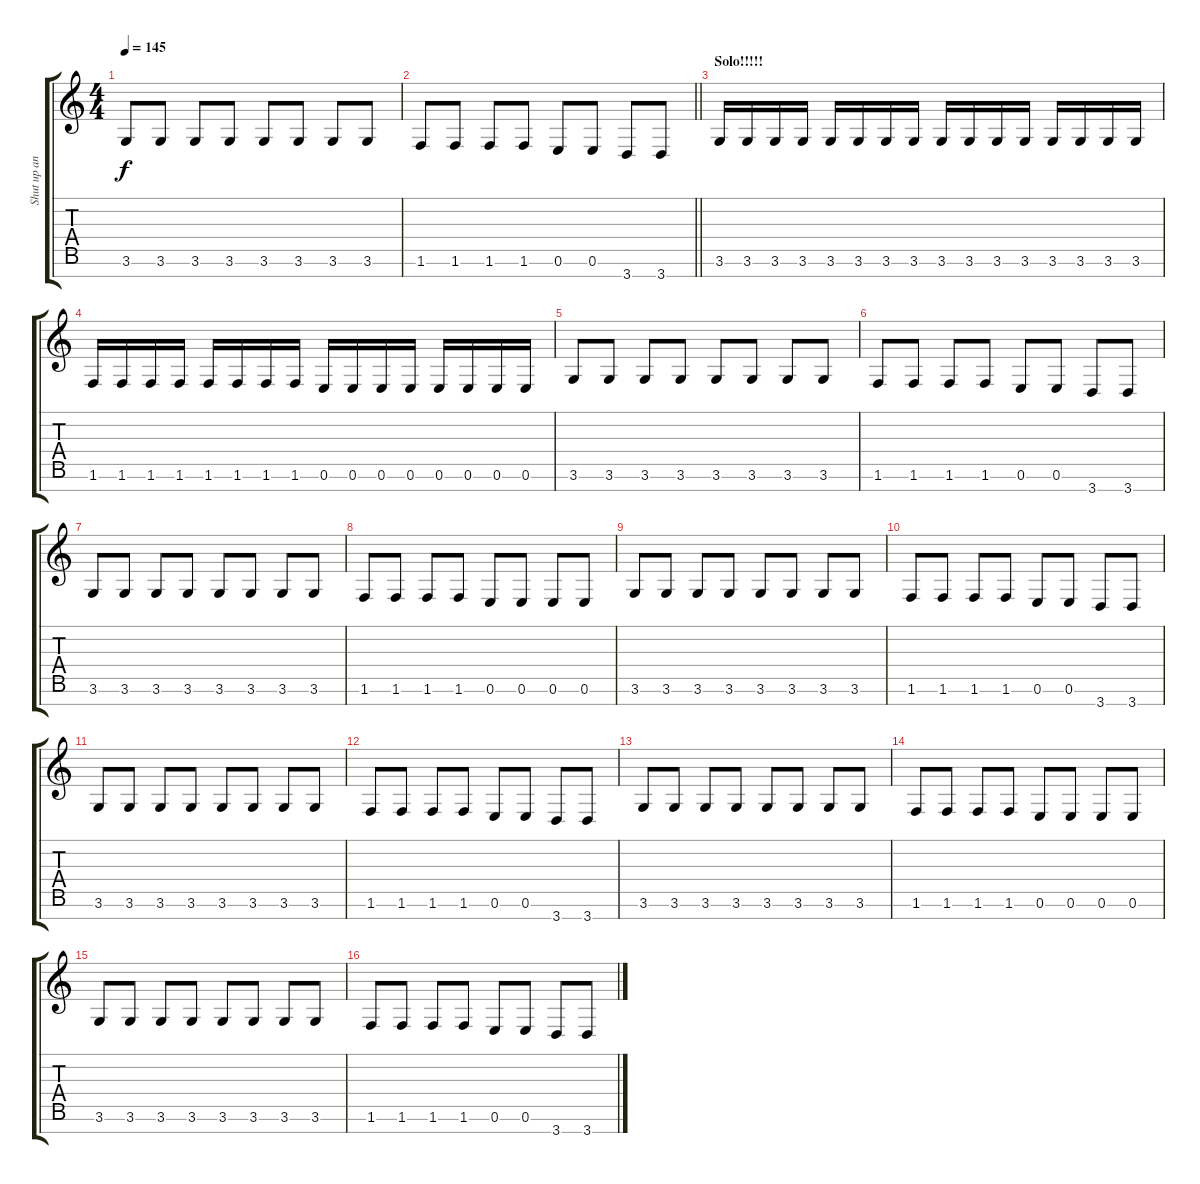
\track ("Shut up and dance!" "Shut up an") {instrument electricbassfinger}
\staff {score tabs}
\tuning (E4 B3 G3 D3 A2 E2 B1) {hide}
\ts (4 4)
\tempo 145
\clef g2
\ks c
3.6.8{dy f} 3.6.8 3.6.8 3.6.8 3.6.8 3.6.8 3.6.8 3.6.8 |
\barLineRight lightlight
1.6.8 1.6.8 1.6.8 1.6.8 0.6.8 0.6.8 3.7.8 3.7.8 |
\section ("" "Solo!!!!!")
3.6.16 3.6.16 3.6.16 3.6.16 3.6.16 3.6.16 3.6.16 3.6.16 3.6.16 3.6.16 3.6.16 3.6.16 3.6.16 3.6.16 3.6.16 3.6.16 |
1.6.16 1.6.16 1.6.16 1.6.16 1.6.16 1.6.16 1.6.16 1.6.16 0.6.16 0.6.16 0.6.16 0.6.16 0.6.16 0.6.16 0.6.16 0.6.16 |
3.6.8 3.6.8 3.6.8 3.6.8 3.6.8 3.6.8 3.6.8 3.6.8 |
1.6.8 1.6.8 1.6.8 1.6.8 0.6.8 0.6.8 3.7.8 3.7.8 |
3.6.8 3.6.8 3.6.8 3.6.8 3.6.8 3.6.8 3.6.8 3.6.8 |
1.6.8 1.6.8 1.6.8 1.6.8 0.6.8 0.6.8 0.6.8 0.6.8 |
3.6.8 3.6.8 3.6.8 3.6.8 3.6.8 3.6.8 3.6.8 3.6.8 |
1.6.8 1.6.8 1.6.8 1.6.8 0.6.8 0.6.8 3.7.8 3.7.8 |
3.6.8 3.6.8 3.6.8 3.6.8 3.6.8 3.6.8 3.6.8 3.6.8 |
1.6.8 1.6.8 1.6.8 1.6.8 0.6.8 0.6.8 3.7.8 3.7.8 |
3.6.8 3.6.8 3.6.8 3.6.8 3.6.8 3.6.8 3.6.8 3.6.8 |
1.6.8 1.6.8 1.6.8 1.6.8 0.6.8 0.6.8 0.6.8 0.6.8 |
3.6.8 3.6.8 3.6.8 3.6.8 3.6.8 3.6.8 3.6.8 3.6.8 |
1.6.8 1.6.8 1.6.8 1.6.8 0.6.8 0.6.8 3.7.8 3.7.8
